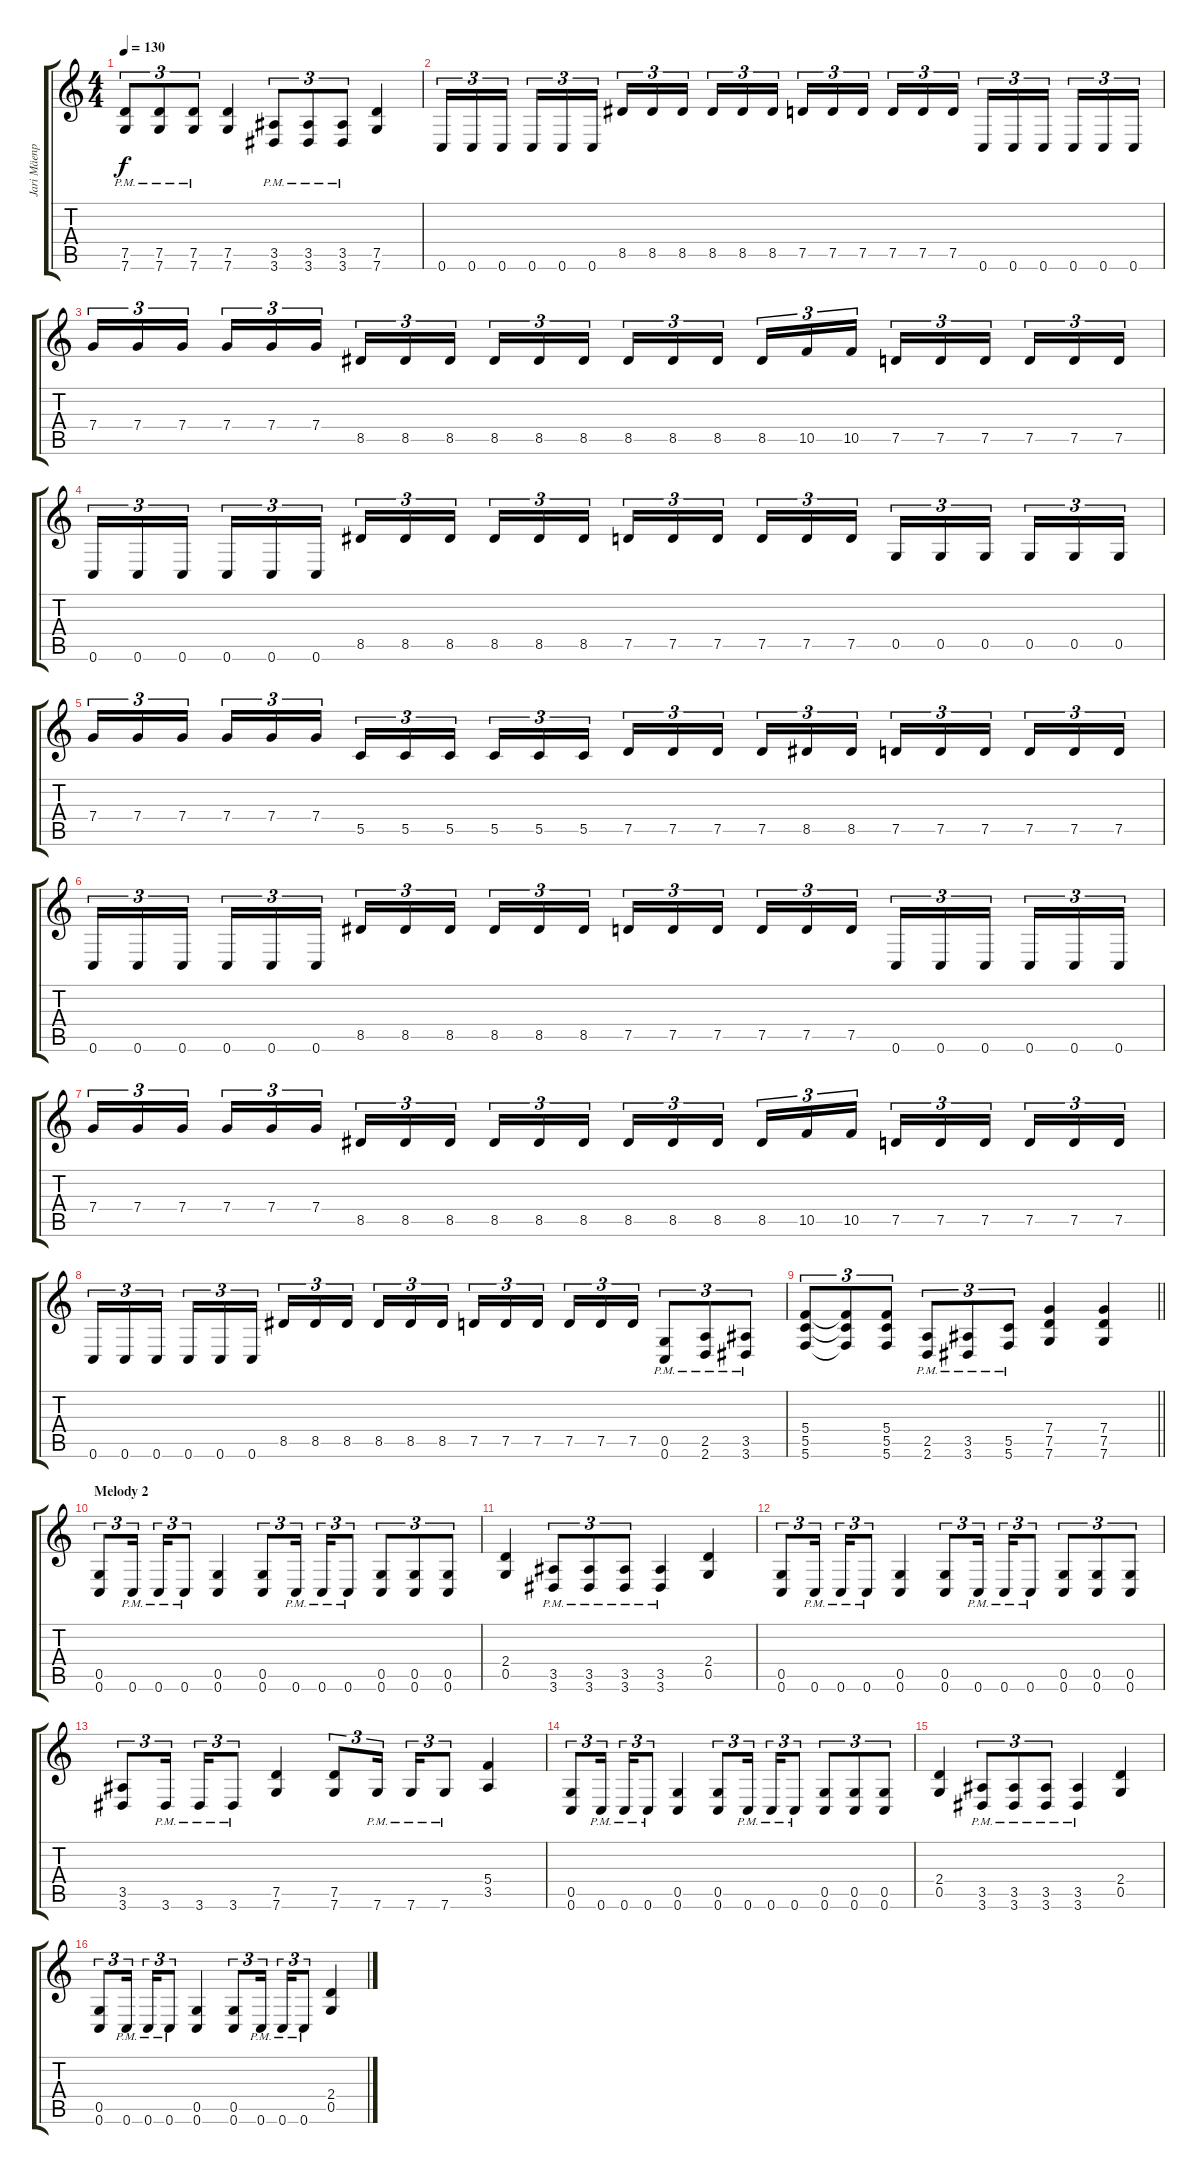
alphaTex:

\track ("Jari Mäenpää" "Jari Mäenp") {instrument distortionguitar}
\staff {score tabs}
\tuning (D4 A3 F3 C3 G2 C2) {hide}
\ts (4 4)
\tempo 130
\clef g2
\ks c
(7.5{pm} 7.6{pm}).8{tu (3 2) dy f} (7.5{pm} 7.6{pm}).8{tu (3 2)} (7.5{pm} 7.6{pm}).8{tu (3 2)} (7.5 7.6).4 (3.5{pm} 3.6{pm}).8{tu (3 2)} (3.5{pm} 3.6{pm}).8{tu (3 2)} (3.5{pm} 3.6{pm}).8{tu (3 2)} (7.5 7.6).4 |
0.6.16{tu (3 2)} 0.6.16{tu (3 2)} 0.6.16{tu (3 2) beam splitsecondary} 0.6.16{tu (3 2)} 0.6.16{tu (3 2)} 0.6.16{tu (3 2)} 8.5.16{tu (3 2)} 8.5.16{tu (3 2)} 8.5.16{tu (3 2) beam splitsecondary} 8.5.16{tu (3 2)} 8.5.16{tu (3 2)} 8.5.16{tu (3 2)} 7.5.16{tu (3 2)} 7.5.16{tu (3 2)} 7.5.16{tu (3 2) beam splitsecondary} 7.5.16{tu (3 2)} 7.5.16{tu (3 2)} 7.5.16{tu (3 2)} 0.6.16{tu (3 2)} 0.6.16{tu (3 2)} 0.6.16{tu (3 2) beam splitsecondary} 0.6.16{tu (3 2)} 0.6.16{tu (3 2)} 0.6.16{tu (3 2)} |
7.4.16{tu (3 2)} 7.4.16{tu (3 2)} 7.4.16{tu (3 2) beam splitsecondary} 7.4.16{tu (3 2)} 7.4.16{tu (3 2)} 7.4.16{tu (3 2)} 8.5.16{tu (3 2)} 8.5.16{tu (3 2)} 8.5.16{tu (3 2) beam splitsecondary} 8.5.16{tu (3 2)} 8.5.16{tu (3 2)} 8.5.16{tu (3 2)} 8.5.16{tu (3 2)} 8.5.16{tu (3 2)} 8.5.16{tu (3 2) beam splitsecondary} 8.5.16{tu (3 2)} 10.5.16{tu (3 2)} 10.5.16{tu (3 2)} 7.5.16{tu (3 2)} 7.5.16{tu (3 2)} 7.5.16{tu (3 2) beam splitsecondary} 7.5.16{tu (3 2)} 7.5.16{tu (3 2)} 7.5.16{tu (3 2)} |
0.6.16{tu (3 2)} 0.6.16{tu (3 2)} 0.6.16{tu (3 2) beam splitsecondary} 0.6.16{tu (3 2)} 0.6.16{tu (3 2)} 0.6.16{tu (3 2)} 8.5.16{tu (3 2)} 8.5.16{tu (3 2)} 8.5.16{tu (3 2) beam splitsecondary} 8.5.16{tu (3 2)} 8.5.16{tu (3 2)} 8.5.16{tu (3 2)} 7.5.16{tu (3 2)} 7.5.16{tu (3 2)} 7.5.16{tu (3 2) beam splitsecondary} 7.5.16{tu (3 2)} 7.5.16{tu (3 2)} 7.5.16{tu (3 2)} 0.5.16{tu (3 2)} 0.5.16{tu (3 2)} 0.5.16{tu (3 2) beam splitsecondary} 0.5.16{tu (3 2)} 0.5.16{tu (3 2)} 0.5.16{tu (3 2)} |
7.4.16{tu (3 2)} 7.4.16{tu (3 2)} 7.4.16{tu (3 2) beam splitsecondary} 7.4.16{tu (3 2)} 7.4.16{tu (3 2)} 7.4.16{tu (3 2)} 5.5.16{tu (3 2)} 5.5.16{tu (3 2)} 5.5.16{tu (3 2) beam splitsecondary} 5.5.16{tu (3 2)} 5.5.16{tu (3 2)} 5.5.16{tu (3 2)} 7.5.16{tu (3 2)} 7.5.16{tu (3 2)} 7.5.16{tu (3 2) beam splitsecondary} 7.5.16{tu (3 2)} 8.5.16{tu (3 2)} 8.5.16{tu (3 2)} 7.5.16{tu (3 2)} 7.5.16{tu (3 2)} 7.5.16{tu (3 2) beam splitsecondary} 7.5.16{tu (3 2)} 7.5.16{tu (3 2)} 7.5.16{tu (3 2)} |
0.6.16{tu (3 2)} 0.6.16{tu (3 2)} 0.6.16{tu (3 2) beam splitsecondary} 0.6.16{tu (3 2)} 0.6.16{tu (3 2)} 0.6.16{tu (3 2)} 8.5.16{tu (3 2)} 8.5.16{tu (3 2)} 8.5.16{tu (3 2) beam splitsecondary} 8.5.16{tu (3 2)} 8.5.16{tu (3 2)} 8.5.16{tu (3 2)} 7.5.16{tu (3 2)} 7.5.16{tu (3 2)} 7.5.16{tu (3 2) beam splitsecondary} 7.5.16{tu (3 2)} 7.5.16{tu (3 2)} 7.5.16{tu (3 2)} 0.6.16{tu (3 2)} 0.6.16{tu (3 2)} 0.6.16{tu (3 2) beam splitsecondary} 0.6.16{tu (3 2)} 0.6.16{tu (3 2)} 0.6.16{tu (3 2)} |
7.4.16{tu (3 2)} 7.4.16{tu (3 2)} 7.4.16{tu (3 2) beam splitsecondary} 7.4.16{tu (3 2)} 7.4.16{tu (3 2)} 7.4.16{tu (3 2)} 8.5.16{tu (3 2)} 8.5.16{tu (3 2)} 8.5.16{tu (3 2) beam splitsecondary} 8.5.16{tu (3 2)} 8.5.16{tu (3 2)} 8.5.16{tu (3 2)} 8.5.16{tu (3 2)} 8.5.16{tu (3 2)} 8.5.16{tu (3 2) beam splitsecondary} 8.5.16{tu (3 2)} 10.5.16{tu (3 2)} 10.5.16{tu (3 2)} 7.5.16{tu (3 2)} 7.5.16{tu (3 2)} 7.5.16{tu (3 2) beam splitsecondary} 7.5.16{tu (3 2)} 7.5.16{tu (3 2)} 7.5.16{tu (3 2)} |
0.6.16{tu (3 2)} 0.6.16{tu (3 2)} 0.6.16{tu (3 2) beam splitsecondary} 0.6.16{tu (3 2)} 0.6.16{tu (3 2)} 0.6.16{tu (3 2)} 8.5.16{tu (3 2)} 8.5.16{tu (3 2)} 8.5.16{tu (3 2) beam splitsecondary} 8.5.16{tu (3 2)} 8.5.16{tu (3 2)} 8.5.16{tu (3 2)} 7.5.16{tu (3 2)} 7.5.16{tu (3 2)} 7.5.16{tu (3 2) beam splitsecondary} 7.5.16{tu (3 2)} 7.5.16{tu (3 2)} 7.5.16{tu (3 2)} (0.5{pm} 0.6{pm}).8{tu (3 2)} (2.5{pm} 2.6{pm}).8{tu (3 2)} (3.5{pm} 3.6{pm}).8{tu (3 2)} |
\barLineRight lightlight
(5.4 5.5 5.6).8{tu (3 2)} (5.4{t} 5.5{t} 5.6{t}).8{tu (3 2)} (5.4 5.5 5.6).8{tu (3 2)} (2.5{pm} 2.6{pm}).8{tu (3 2)} (3.5{pm} 3.6{pm}).8{tu (3 2)} (5.5{pm} 5.6{pm}).8{tu (3 2)} (7.4 7.5 7.6).4 (7.4 7.5 7.6).4 |
\section ("" "Melody 2")
(0.5 0.6).8{tu (3 2)} 0.6{pm}.16{tu (3 2) beam splitsecondary} 0.6{pm}.16{tu (3 2)} 0.6{pm}.8{tu (3 2)} (0.5 0.6).4 (0.5 0.6).8{tu (3 2)} 0.6{pm}.16{tu (3 2) beam splitsecondary} 0.6{pm}.16{tu (3 2)} 0.6{pm}.8{tu (3 2)} (0.5 0.6).8{tu (3 2)} (0.5 0.6).8{tu (3 2)} (0.5 0.6).8{tu (3 2)} |
(2.4 0.5).4 (3.5{pm} 3.6{pm}).8{tu (3 2)} (3.5{pm} 3.6{pm}).8{tu (3 2)} (3.5{pm} 3.6{pm}).8{tu (3 2)} (3.5{pm} 3.6{pm}).4 (2.4 0.5).4 |
(0.5 0.6).8{tu (3 2)} 0.6{pm}.16{tu (3 2) beam splitsecondary} 0.6{pm}.16{tu (3 2)} 0.6{pm}.8{tu (3 2)} (0.5 0.6).4 (0.5 0.6).8{tu (3 2)} 0.6{pm}.16{tu (3 2) beam splitsecondary} 0.6{pm}.16{tu (3 2)} 0.6{pm}.8{tu (3 2)} (0.5 0.6).8{tu (3 2)} (0.5 0.6).8{tu (3 2)} (0.5 0.6).8{tu (3 2)} |
(3.5 3.6).8{tu (3 2)} 3.6{pm}.16{tu (3 2) beam splitsecondary} 3.6{pm}.16{tu (3 2)} 3.6{pm}.8{tu (3 2)} (7.5 7.6).4 (7.5 7.6).8{tu (3 2)} 7.6{pm}.16{tu (3 2) beam splitsecondary} 7.6{pm}.16{tu (3 2)} 7.6{pm}.8{tu (3 2)} (5.4 3.5).4 |
(0.5 0.6).8{tu (3 2)} 0.6{pm}.16{tu (3 2) beam splitsecondary} 0.6{pm}.16{tu (3 2)} 0.6{pm}.8{tu (3 2)} (0.5 0.6).4 (0.5 0.6).8{tu (3 2)} 0.6{pm}.16{tu (3 2) beam splitsecondary} 0.6{pm}.16{tu (3 2)} 0.6{pm}.8{tu (3 2)} (0.5 0.6).8{tu (3 2)} (0.5 0.6).8{tu (3 2)} (0.5 0.6).8{tu (3 2)} |
(2.4 0.5).4 (3.5{pm} 3.6{pm}).8{tu (3 2)} (3.5{pm} 3.6{pm}).8{tu (3 2)} (3.5{pm} 3.6{pm}).8{tu (3 2)} (3.5{pm} 3.6{pm}).4 (2.4 0.5).4 |
(0.5 0.6).8{tu (3 2)} 0.6{pm}.16{tu (3 2) beam splitsecondary} 0.6{pm}.16{tu (3 2)} 0.6{pm}.8{tu (3 2)} (0.5 0.6).4 (0.5 0.6).8{tu (3 2)} 0.6{pm}.16{tu (3 2) beam splitsecondary} 0.6{pm}.16{tu (3 2)} 0.6{pm}.8{tu (3 2)} (2.4 0.5).4
